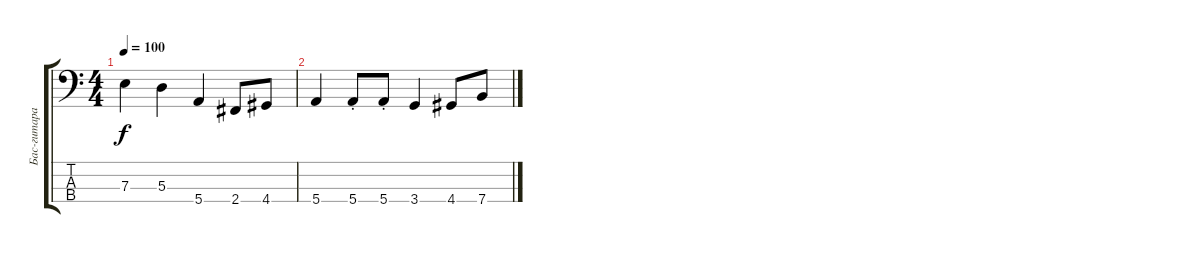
\track ("Бас-гитара" "Бас-гитара") {instrument electricbassfinger}
\staff {score tabs}
\tuning (G2 D2 A1 E1) {hide}
\ts (4 4)
\tempo 100
\clef f4
\ks c
7.3.4{dy f} 5.3.4 5.4.4 2.4.8 4.4.8 |
5.4.4 5.4{st}.8 5.4{st}.8 3.4.4 4.4.8 7.4.8
